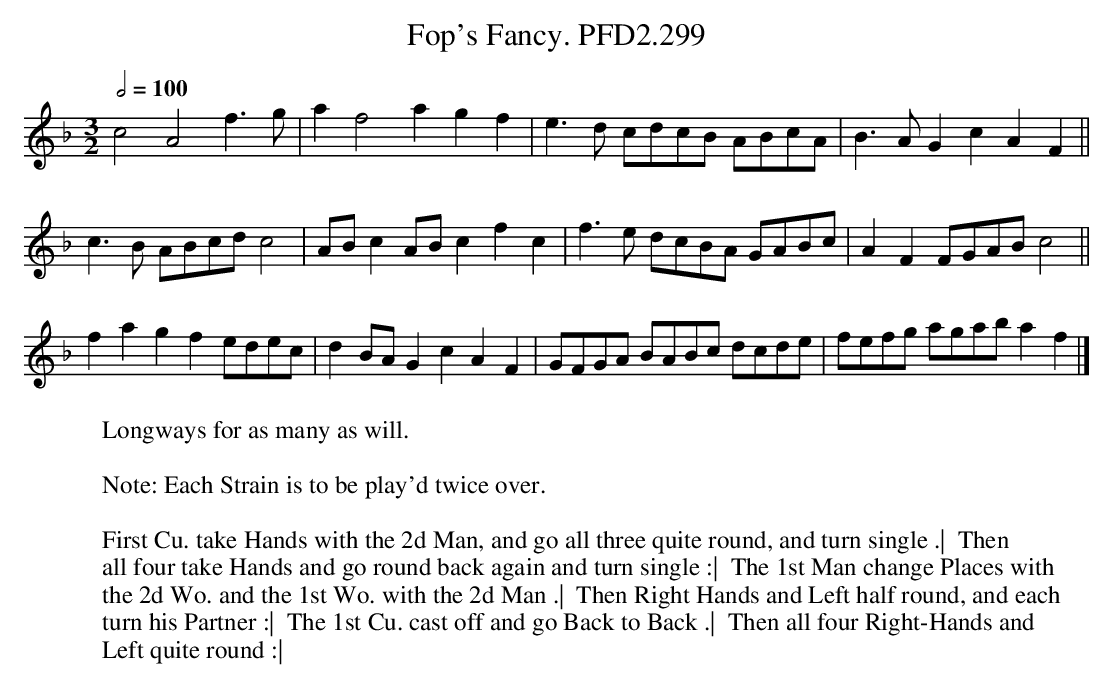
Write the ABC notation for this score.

X:1
T:Fop's Fancy. PFD2.299
W:Longways for as many as will.
L:1/4
M:3/2
Q:1/2=100
K:F
c2A2 f>g|af2 agf|e>d c/d/c/B/ A/B/c/A/|B>AG cAF||
c>B A/B/c/d/ c2|A/B/c A/B/ cfc|f>e d/c/B/A/ G/A/B/c/ |AF F/G/A/B/ c2||
fag f e/d/e/c/|d B/A/ GcAF| G/F/G/A/ B/A/B/c/ d/c/d/e/|f/e/f/g/ a/g/a/b/ af|]
W:
W: Note: Each Strain is to be play'd twice over.
W:
W: First Cu. take Hands with the 2d Man, and go all three quite round, and turn single .|  Then
W: all four take Hands and go round back again and turn single :|  The 1st Man change Places with
W: the 2d Wo. and the 1st Wo. with the 2d Man .|  Then Right Hands and Left half round, and each
W: turn his Partner :|  The 1st Cu. cast off and go Back to Back .|  Then all four Right-Hands and
W: Left quite round :|
